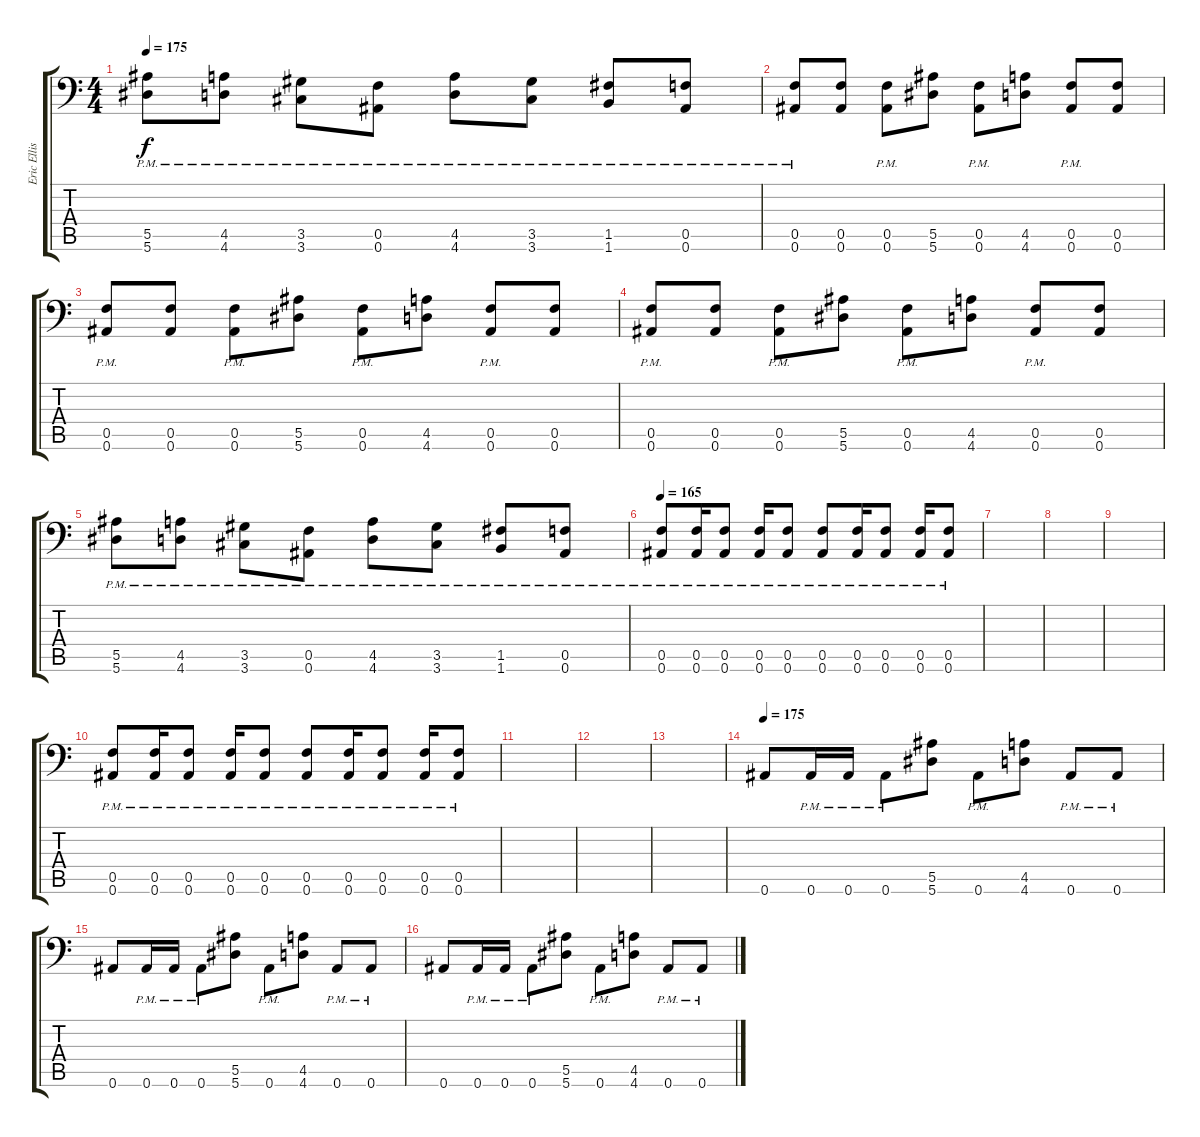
\track ("Eric Ellis" "Eric Ellis") {instrument distortionguitar}
\staff {score tabs}
\tuning (C4 G3 Eb3 Bb2 F2 Bb1) {hide}
\ts (4 4)
\tempo 175
\clef f4
\ks c
(5.5{pm} 5.6{pm}).8{dy f} (4.5{pm} 4.6{pm}).8 (3.5{pm} 3.6{pm}).8 (0.5{pm} 0.6{pm}).8 (4.5{pm} 4.6{pm}).8 (3.5{pm} 3.6{pm}).8 (1.5{pm} 1.6{pm}).8 (0.5{pm} 0.6{pm}).8 |
(0.5{pm} 0.6{pm}).8 (0.5 0.6).8 (0.5{pm} 0.6{pm}).8 (5.5 5.6).8 (0.5{pm} 0.6{pm}).8 (4.5 4.6).8 (0.5{pm} 0.6{pm}).8 (0.5 0.6).8 |
(0.5{pm} 0.6{pm}).8 (0.5 0.6).8 (0.5{pm} 0.6{pm}).8 (5.5 5.6).8 (0.5{pm} 0.6{pm}).8 (4.5 4.6).8 (0.5{pm} 0.6{pm}).8 (0.5 0.6).8 |
(0.5{pm} 0.6{pm}).8 (0.5 0.6).8 (0.5{pm} 0.6{pm}).8 (5.5 5.6).8 (0.5{pm} 0.6{pm}).8 (4.5 4.6).8 (0.5{pm} 0.6{pm}).8 (0.5 0.6).8 |
(5.5{pm} 5.6{pm}).8 (4.5{pm} 4.6{pm}).8 (3.5{pm} 3.6{pm}).8 (0.5{pm} 0.6{pm}).8 (4.5{pm} 4.6{pm}).8 (3.5{pm} 3.6{pm}).8 (1.5{pm} 1.6{pm}).8 (0.5{pm} 0.6{pm}).8 |
\tempo 165
(0.5{pm} 0.6{pm}).8 (0.5{pm} 0.6{pm}).16 (0.5{pm} 0.6{pm}).8 (0.5{pm} 0.6{pm}).16 (0.5{pm} 0.6{pm}).8 (0.5{pm} 0.6{pm}).8 (0.5{pm} 0.6{pm}).16 (0.5{pm} 0.6{pm}).8 (0.5{pm} 0.6{pm}).16 (0.5{pm} 0.6{pm}).8 |
|
|
|
(0.5{pm} 0.6{pm}).8{volume 16 instrument distortionguitar} (0.5{pm} 0.6{pm}).16 (0.5{pm} 0.6{pm}).8 (0.5{pm} 0.6{pm}).16 (0.5{pm} 0.6{pm}).8 (0.5{pm} 0.6{pm}).8 (0.5{pm} 0.6{pm}).16 (0.5{pm} 0.6{pm}).8 (0.5{pm} 0.6{pm}).16 (0.5{pm} 0.6{pm}).8 |
|
|
|
\tempo 175
0.6.8{volume 16 instrument distortionguitar} 0.6{pm}.16 0.6{pm}.16 0.6{pm}.8 (5.5 5.6).8 0.6{pm}.8 (4.5 4.6).8 0.6{pm}.8 0.6{pm}.8 |
0.6.8 0.6{pm}.16 0.6{pm}.16 0.6{pm}.8 (5.5 5.6).8 0.6{pm}.8 (4.5 4.6).8 0.6{pm}.8 0.6{pm}.8 |
0.6.8 0.6{pm}.16 0.6{pm}.16 0.6{pm}.8 (5.5 5.6).8 0.6{pm}.8 (4.5 4.6).8 0.6{pm}.8 0.6{pm}.8
